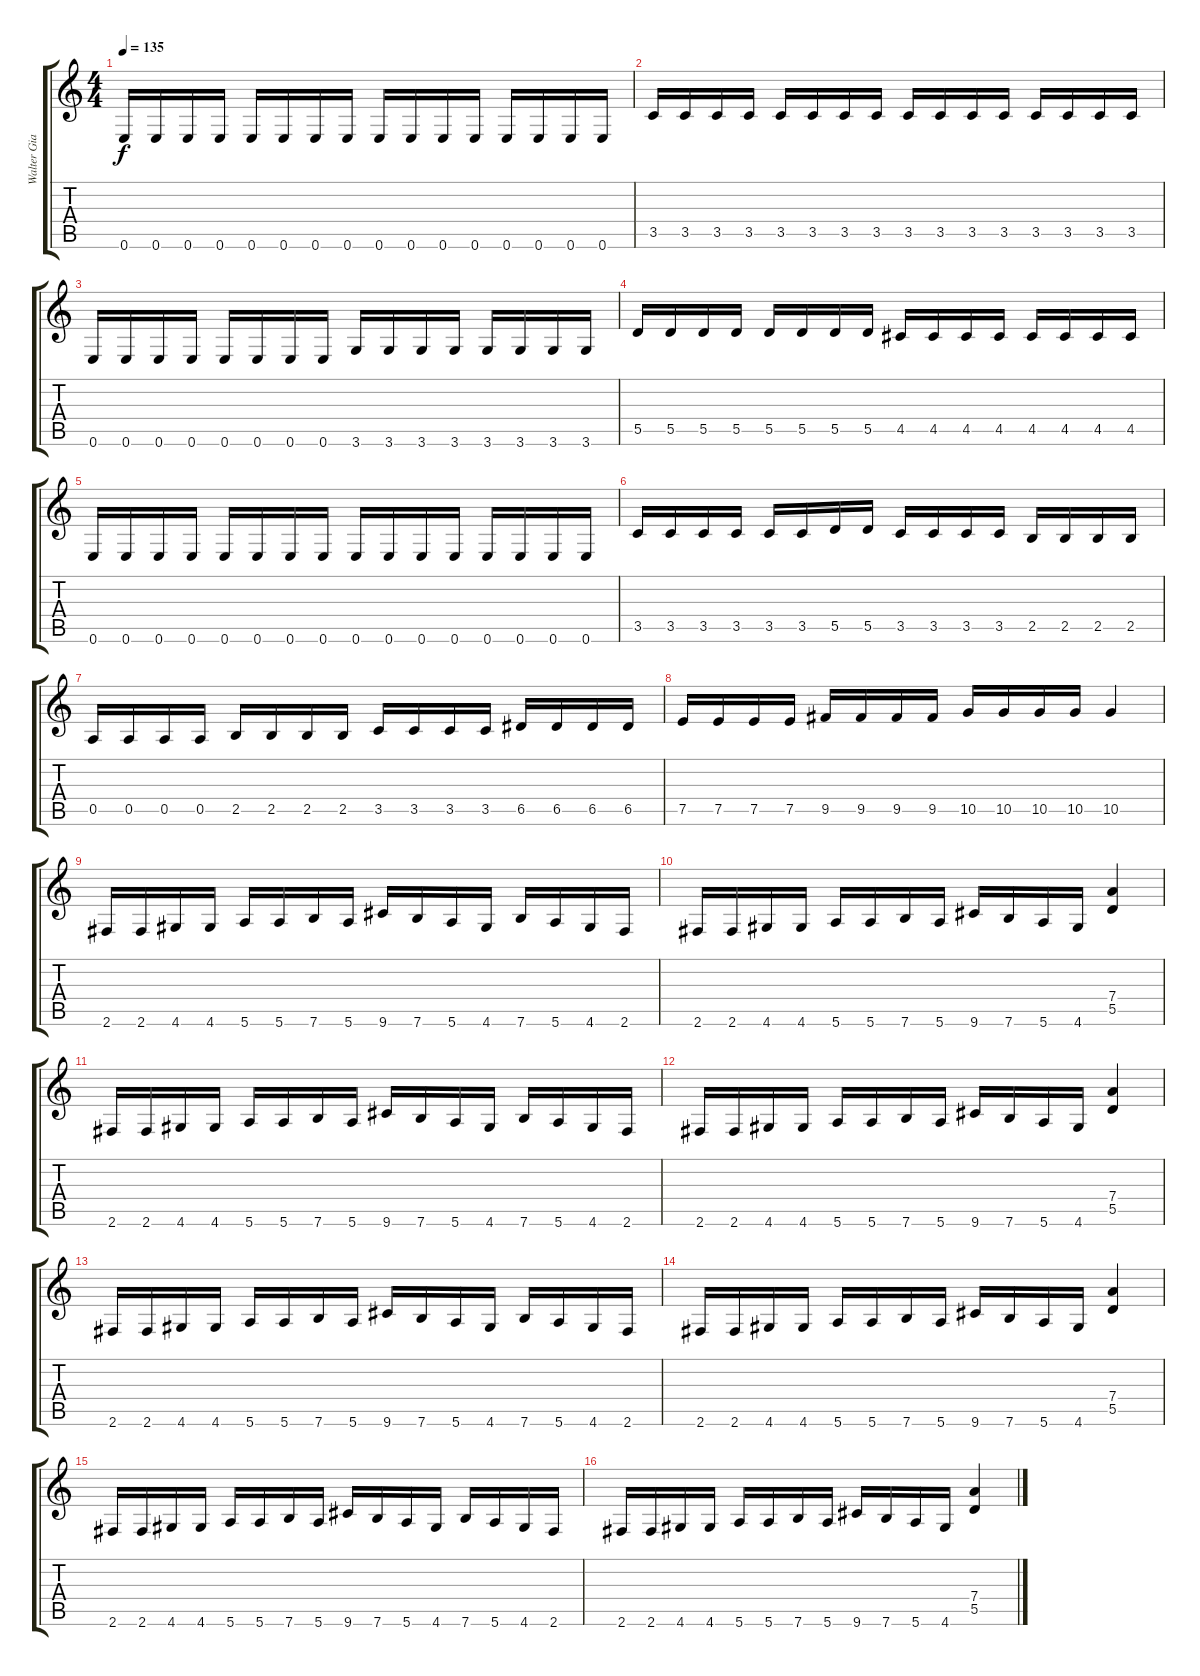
\track ("Walter Giardino" "Walter Gia") {instrument overdrivenguitar}
\staff {score tabs}
\tuning (E4 B3 G3 D3 A2 E2) {hide}
\ts (4 4)
\tempo 135
\clef g2
\ks c
0.6.16{dy f} 0.6.16 0.6.16 0.6.16 0.6.16 0.6.16 0.6.16 0.6.16 0.6.16 0.6.16 0.6.16 0.6.16 0.6.16 0.6.16 0.6.16 0.6.16 |
3.5.16 3.5.16 3.5.16 3.5.16 3.5.16 3.5.16 3.5.16 3.5.16 3.5.16 3.5.16 3.5.16 3.5.16 3.5.16 3.5.16 3.5.16 3.5.16 |
0.6.16 0.6.16 0.6.16 0.6.16 0.6.16 0.6.16 0.6.16 0.6.16 3.6.16 3.6.16 3.6.16 3.6.16 3.6.16 3.6.16 3.6.16 3.6.16 |
5.5.16 5.5.16 5.5.16 5.5.16 5.5.16 5.5.16 5.5.16 5.5.16 4.5.16 4.5.16 4.5.16 4.5.16 4.5.16 4.5.16 4.5.16 4.5.16 |
0.6.16 0.6.16 0.6.16 0.6.16 0.6.16 0.6.16 0.6.16 0.6.16 0.6.16 0.6.16 0.6.16 0.6.16 0.6.16 0.6.16 0.6.16 0.6.16 |
3.5.16 3.5.16 3.5.16 3.5.16 3.5.16 3.5.16 5.5.16 5.5.16 3.5.16 3.5.16 3.5.16 3.5.16 2.5.16 2.5.16 2.5.16 2.5.16 |
0.5.16 0.5.16 0.5.16 0.5.16 2.5.16 2.5.16 2.5.16 2.5.16 3.5.16 3.5.16 3.5.16 3.5.16 6.5.16 6.5.16 6.5.16 6.5.16 |
7.5.16 7.5.16 7.5.16 7.5.16 9.5.16 9.5.16 9.5.16 9.5.16 10.5.16 10.5.16 10.5.16 10.5.16 10.5.4 |
2.6.16 2.6.16 4.6.16 4.6.16 5.6.16 5.6.16 7.6.16 5.6.16 9.6.16 7.6.16 5.6.16 4.6.16 7.6.16 5.6.16 4.6.16 2.6.16 |
2.6.16 2.6.16 4.6.16 4.6.16 5.6.16 5.6.16 7.6.16 5.6.16 9.6.16 7.6.16 5.6.16 4.6.16 (7.4 5.5).4 |
2.6.16 2.6.16 4.6.16 4.6.16 5.6.16 5.6.16 7.6.16 5.6.16 9.6.16 7.6.16 5.6.16 4.6.16 7.6.16 5.6.16 4.6.16 2.6.16 |
2.6.16 2.6.16 4.6.16 4.6.16 5.6.16 5.6.16 7.6.16 5.6.16 9.6.16 7.6.16 5.6.16 4.6.16 (7.4 5.5).4 |
2.6.16 2.6.16 4.6.16 4.6.16 5.6.16 5.6.16 7.6.16 5.6.16 9.6.16 7.6.16 5.6.16 4.6.16 7.6.16 5.6.16 4.6.16 2.6.16 |
2.6.16 2.6.16 4.6.16 4.6.16 5.6.16 5.6.16 7.6.16 5.6.16 9.6.16 7.6.16 5.6.16 4.6.16 (7.4 5.5).4 |
2.6.16 2.6.16 4.6.16 4.6.16 5.6.16 5.6.16 7.6.16 5.6.16 9.6.16 7.6.16 5.6.16 4.6.16 7.6.16 5.6.16 4.6.16 2.6.16 |
2.6.16 2.6.16 4.6.16 4.6.16 5.6.16 5.6.16 7.6.16 5.6.16 9.6.16 7.6.16 5.6.16 4.6.16 (7.4 5.5).4
